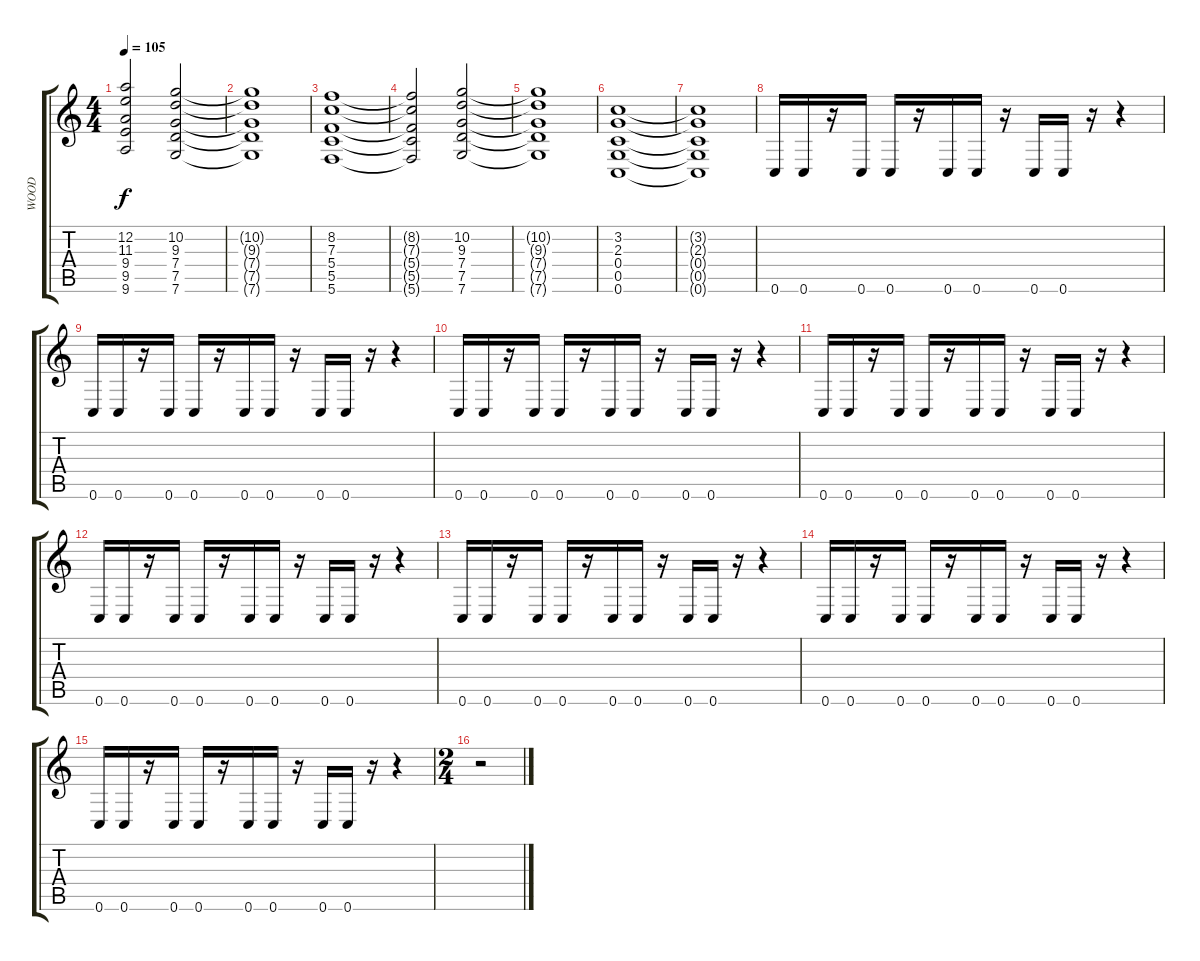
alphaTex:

\track ("WOOD" "WOOD") {instrument distortionguitar}
\staff {score tabs}
\tuning (D4 A3 F3 C3 G2 C2) {hide}
\ts (4 4)
\tempo 105
\clef g2
\ks c
(12.2{t} 11.3{t} 9.4{t} 9.5{t} 9.6{t}).2{dy f} (10.2 9.3 7.4 7.5 7.6).2 |
(10.2{t} 9.3{t} 7.4{t} 7.5{t} 7.6{t}).1 |
(8.2 7.3 5.4 5.5 5.6).1 |
(8.2{t} 7.3{t} 5.4{t} 5.5{t} 5.6{t}).2 (10.2 9.3 7.4 7.5 7.6).2 |
(10.2{t} 9.3{t} 7.4{t} 7.5{t} 7.6{t}).1 |
(3.2 2.3 0.4 0.5 0.6).1 |
(3.2{t} 2.3{t} 0.4{t} 0.5{t} 0.6{t}).1 |
0.6.16 0.6.16 r.16 0.6.16 0.6.16 r.16 0.6.16 0.6.16 r.16 0.6.16 0.6.16 r.16 r.4 |
0.6.16 0.6.16 r.16 0.6.16 0.6.16 r.16 0.6.16 0.6.16 r.16 0.6.16 0.6.16 r.16 r.4 |
0.6.16 0.6.16 r.16 0.6.16 0.6.16 r.16 0.6.16 0.6.16 r.16 0.6.16 0.6.16 r.16 r.4 |
0.6.16 0.6.16 r.16 0.6.16 0.6.16 r.16 0.6.16 0.6.16 r.16 0.6.16 0.6.16 r.16 r.4 |
0.6.16 0.6.16 r.16 0.6.16 0.6.16 r.16 0.6.16 0.6.16 r.16 0.6.16 0.6.16 r.16 r.4 |
0.6.16 0.6.16 r.16 0.6.16 0.6.16 r.16 0.6.16 0.6.16 r.16 0.6.16 0.6.16 r.16 r.4 |
0.6.16 0.6.16 r.16 0.6.16 0.6.16 r.16 0.6.16 0.6.16 r.16 0.6.16 0.6.16 r.16 r.4 |
0.6.16 0.6.16 r.16 0.6.16 0.6.16 r.16 0.6.16 0.6.16 r.16 0.6.16 0.6.16 r.16 r.4 |
\ts (2 4)
r.2
